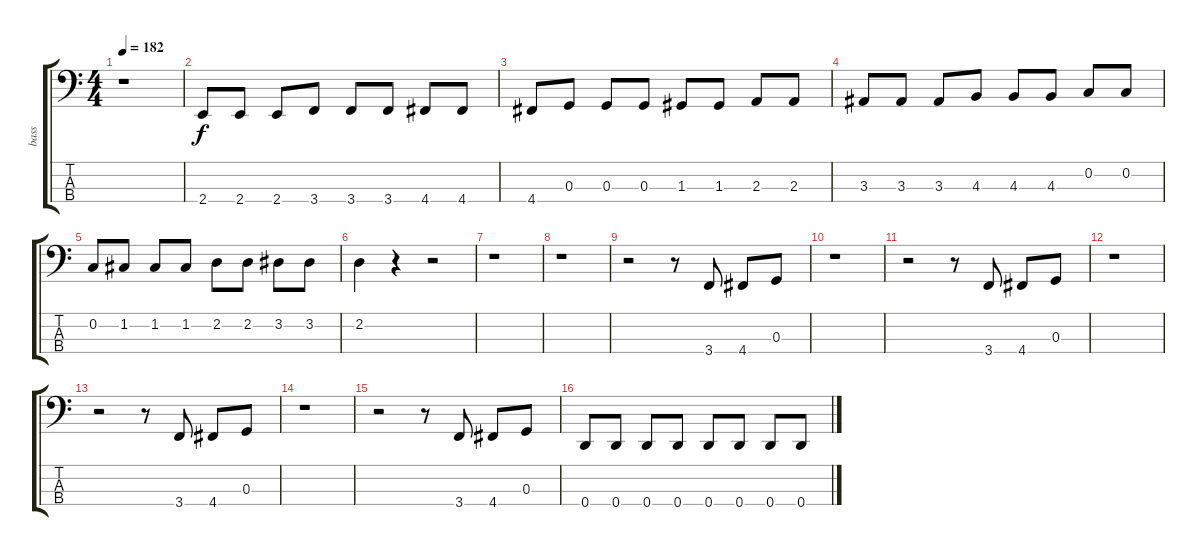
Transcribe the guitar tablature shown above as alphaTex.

\track ("bass" "bass") {instrument electricbasspick}
\staff {score tabs}
\tuning (F2 C2 G1 D1) {hide}
\ts (4 4)
\tempo 182
\clef f4
\ks c
r.1{dy f instrument electricbasspick} |
2.4.8 2.4.8 2.4.8 3.4.8 3.4.8 3.4.8 4.4.8 4.4.8 |
4.4.8 0.3.8 0.3.8 0.3.8 1.3.8 1.3.8 2.3.8 2.3.8 |
3.3.8 3.3.8 3.3.8 4.3.8 4.3.8 4.3.8 0.2.8 0.2.8 |
0.2.8 1.2.8 1.2.8 1.2.8 2.2.8 2.2.8 3.2.8 3.2.8 |
2.2.4 r.4 r.2 |
r.1 |
r.1 |
r.2 r.8 3.4.8 4.4.8 0.3.8 |
r.1 |
r.2 r.8 3.4.8 4.4.8 0.3.8 |
r.1 |
r.2 r.8 3.4.8 4.4.8 0.3.8 |
r.1 |
r.2 r.8 3.4.8 4.4.8 0.3.8 |
0.4.8 0.4.8 0.4.8 0.4.8 0.4.8 0.4.8 0.4.8 0.4.8
